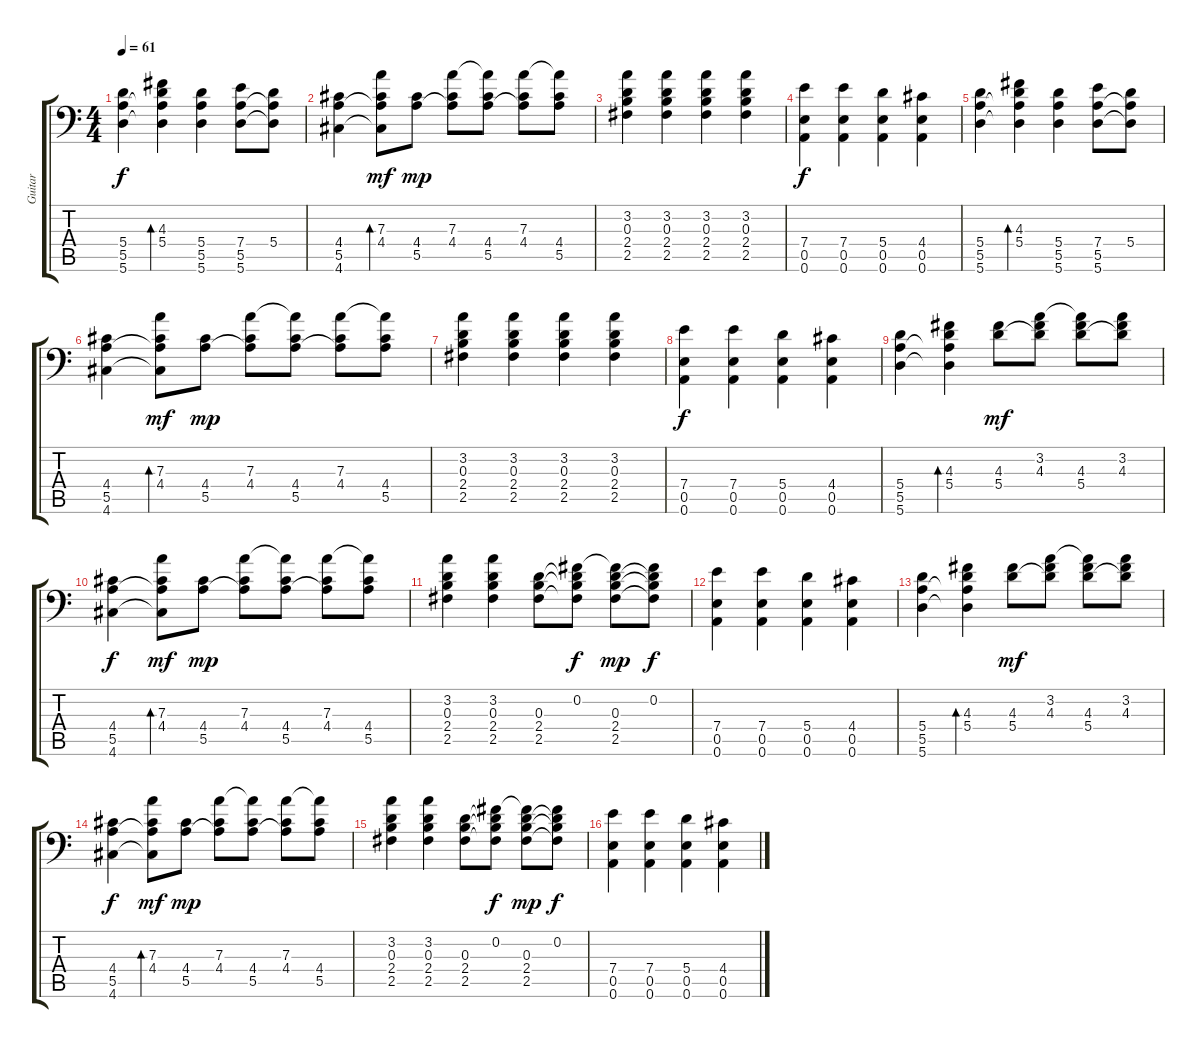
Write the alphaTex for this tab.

\track ("Guitar" "Guitar") {instrument distortionguitar}
\staff {score tabs}
\tuning (B3 Gb3 D3 A2 E2 A1) {hide}
\ts (4 4)
\section ("" "")
\tempo 61
\clef f4
\ks c
(5.4 5.5 5.6).4{dy f} (4.3 5.4 5.5{t} 5.6{t}).4{bd 60} (5.4 5.5 5.6).4 (7.4 5.5 5.6).8 (5.4 5.5{t} 5.6{t}).8 |
(4.4 5.5 4.6).4 (7.3 4.4 5.5{t} 4.6{t}).8{bd 60 dy mf} (4.4 5.5).8{dy mp} (7.3 4.4 5.5{t}).8 (7.3{t} 4.4 5.5).8 (7.3 4.4 5.5{t}).8 (7.3{t} 4.4 5.5).8 |
(3.2 0.3 2.4 2.5).4 (3.2 0.3 2.4 2.5).4 (3.2 0.3 2.4 2.5).4 (3.2 0.3 2.4 2.5).4 |
(7.4 0.5 0.6).4{dy f} (7.4 0.5 0.6).4 (5.4 0.5 0.6).4 (4.4 0.5 0.6).4 |
(5.4 5.5 5.6).4 (4.3 5.4 5.5{t} 5.6{t}).4{bd 60} (5.4 5.5 5.6).4 (7.4 5.5 5.6).8 (5.4 5.5{t} 5.6{t}).8 |
(4.4 5.5 4.6).4 (7.3 4.4 5.5{t} 4.6{t}).8{bd 60 dy mf} (4.4 5.5).8{dy mp} (7.3 4.4 5.5{t}).8 (7.3{t} 4.4 5.5).8 (7.3 4.4 5.5{t}).8 (7.3{t} 4.4 5.5).8 |
(3.2 0.3 2.4 2.5).4 (3.2 0.3 2.4 2.5).4 (3.2 0.3 2.4 2.5).4 (3.2 0.3 2.4 2.5).4 |
(7.4 0.5 0.6).4{dy f} (7.4 0.5 0.6).4 (5.4 0.5 0.6).4 (4.4 0.5 0.6).4 |
(5.4 5.5 5.6).4 (4.3 5.4 5.5{t} 5.6{t}).4{bd 60} (4.3 5.4).8{dy mf} (3.2 4.3 5.4{t}).8 (3.2{t} 4.3 5.4).8 (3.2 4.3 5.4{t}).8 |
(4.4 5.5 4.6).4{dy f} (7.3 4.4 5.5{t} 4.6{t}).8{bd 60 dy mf} (4.4 5.5).8{dy mp} (7.3 4.4 5.5{t}).8 (7.3{t} 4.4 5.5).8 (7.3 4.4 5.5{t}).8 (7.3{t} 4.4 5.5).8 |
(3.2 0.3 2.4 2.5).4 (3.2 0.3 2.4 2.5).4 (0.3 2.4 2.5).8 (0.2 0.3{t} 2.4{t} 2.5{t}).8{dy f} (0.2{t} 0.3 2.4 2.5).8{dy mp} (0.2 0.3{t} 2.4{t} 2.5{t}).8{dy f} |
(7.4 0.5 0.6).4 (7.4 0.5 0.6).4 (5.4 0.5 0.6).4 (4.4 0.5 0.6).4 |
(5.4 5.5 5.6).4 (4.3 5.4 5.5{t} 5.6{t}).4{bd 60} (4.3 5.4).8{dy mf} (3.2 4.3 5.4{t}).8 (3.2{t} 4.3 5.4).8 (3.2 4.3 5.4{t}).8 |
(4.4 5.5 4.6).4{dy f} (7.3 4.4 5.5{t} 4.6{t}).8{bd 60 dy mf} (4.4 5.5).8{dy mp} (7.3 4.4 5.5{t}).8 (7.3{t} 4.4 5.5).8 (7.3 4.4 5.5{t}).8 (7.3{t} 4.4 5.5).8 |
(3.2 0.3 2.4 2.5).4 (3.2 0.3 2.4 2.5).4 (0.3 2.4 2.5).8 (0.2 0.3{t} 2.4{t} 2.5{t}).8{dy f} (0.2{t} 0.3 2.4 2.5).8{dy mp} (0.2 0.3{t} 2.4{t} 2.5{t}).8{dy f} |
(7.4 0.5 0.6).4 (7.4 0.5 0.6).4 (5.4 0.5 0.6).4 (4.4 0.5 0.6).4
